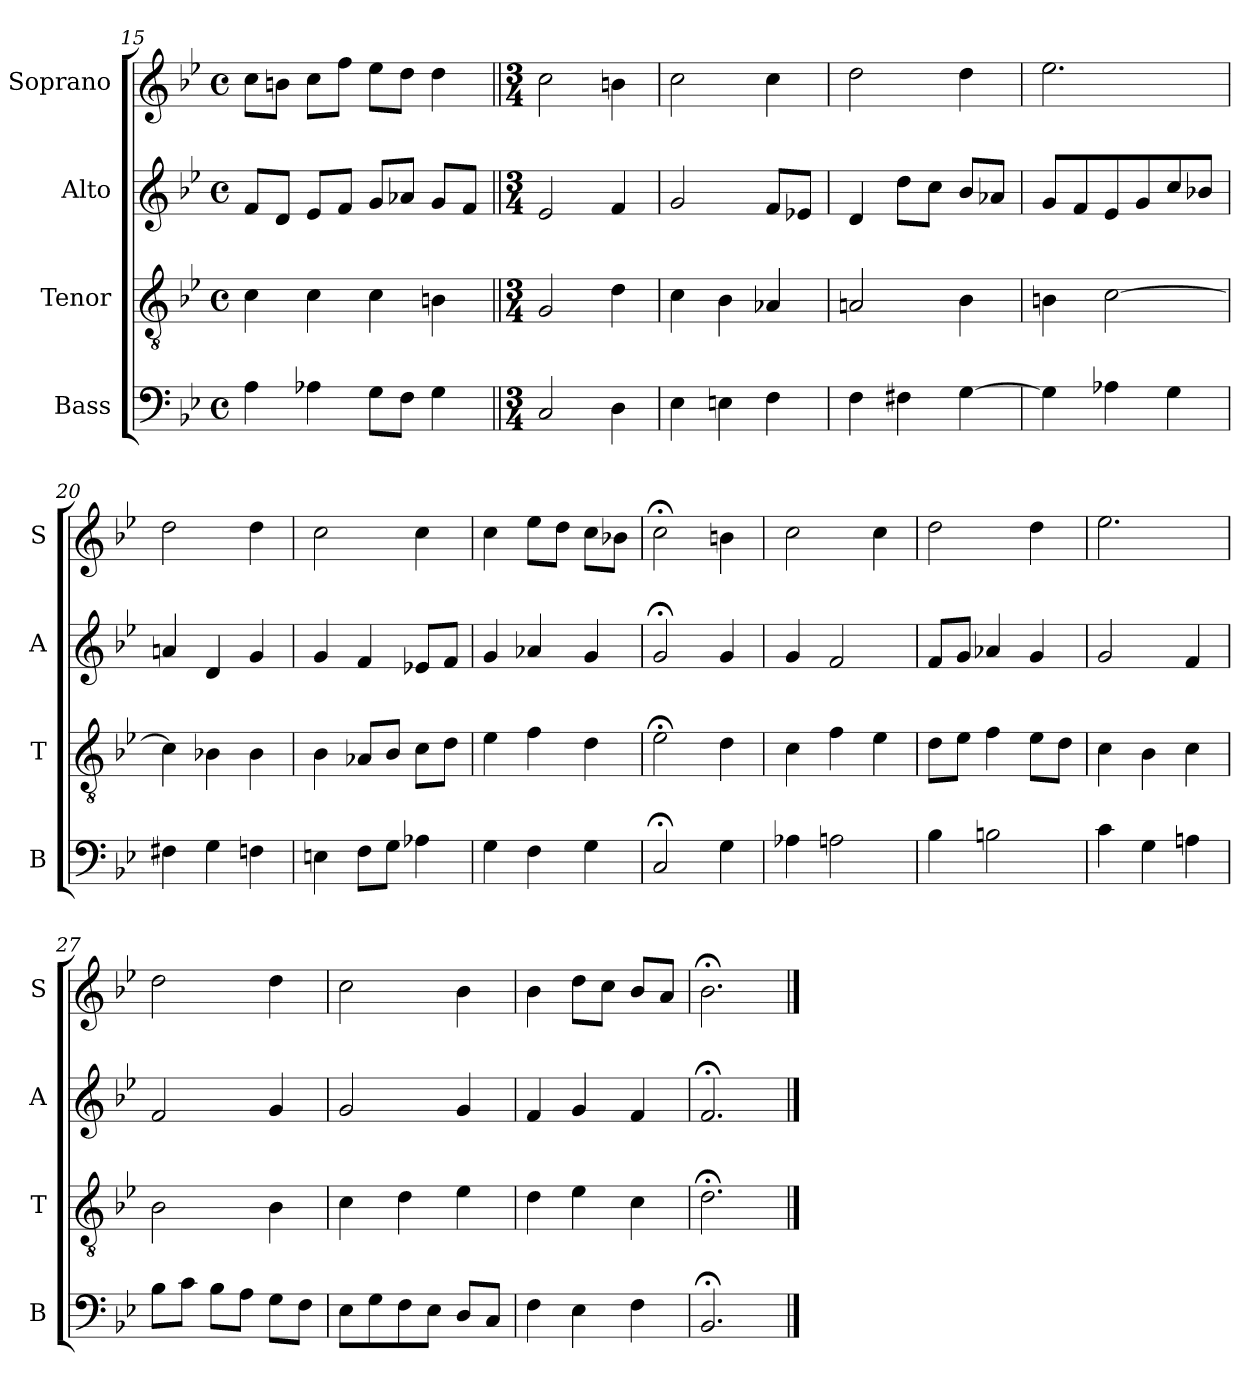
**kern	**kern	**kern	**kern
*part4	*part3	*part2	*part1
*staff4	*staff3	*staff2	*staff1
*I"Bass	*I"Tenor	*I"Alto	*I"Soprano
*I'B	*I'T	*I'A	*I'S
*clefF4	*clefGv2	*clefG2	*clefG2
*k[b-e-]	*k[b-e-]	*k[b-e-]	*k[b-e-]
*B-:	*B-:	*B-:	*B-:
*M4/4	*M4/4	*M4/4	*M4/4
*met(c)	*met(c)	*met(c)	*met(c)
=15	=15	=15	=15
4A	4c	8fL	8ccL
.	.	8dJ	8bnJ
4A-X	4c	8e-L	8ccL
.	.	8fJ	8ffJ
8GL	4c	8gL	8ee-L
8FJ	.	8a-XJ	8ddJ
4G	4Bn	8gL	4dd
.	.	8fJ	.
=16||	=16||	=16||	=16||
*M3/4	*M3/4	*M3/4	*M3/4
2C	2G	2e-	2cc
4D	4d	4f	4bn
=17	=17	=17	=17
4E-	4c	2g	2cc
4En	4B-	.	.
4F	4A-X	8fL	4cc
.	.	8e-XJ	.
=18	=18	=18	=18
4F	2An	4d	2dd
4F#X	.	8ddL	.
.	.	8ccJ	.
[4G	4B-	8b-L	4dd
.	.	8a-XJ	.
=19	=19	=19	=19
4Gi]	4Bni	8giL	2.ee-i
.	.	8f	.
4A-X	[2c	8e-	.
.	.	8g	.
4G	.	8cc	.
.	.	8b-XJ	.
=20	=20	=20	=20
4F#X	4c]	4an	2dd
4G	4B-X	4d	.
4Fn	4B-	4g	4dd
=21	=21	=21	=21
4En	4B-	4g	2cc
8FL	8A-XL	4f	.
8GJ	8B-J	.	.
4A-X	8cL	8e-XL	4cc
.	8dJ	8fJ	.
=22	=22	=22	=22
4G	4e-	4g	4cc
4F	4f	4a-X	8ee-L
.	.	.	8ddJ
4G	4d	4g	8ccL
.	.	.	8b-XJ
=23	=23	=23	=23
2C;<	2e-;<	2g;<	2cc;<
4G	4d	4g	4bn
=24	=24	=24	=24
4A-X	4c	4g	2cc
2An	4f	2f	.
.	4e-	.	4cc
=25	=25	=25	=25
4B-	8dL	8fL	2dd
.	8e-J	8gJ	.
2Bn	4f	4a-X	.
.	8e-L	4g	4dd
.	8dJ	.	.
=26	=26	=26	=26
4c	4c	2g	2.ee-
4G	4B-	.	.
4An	4c	4f	.
=27	=27	=27	=27
8B-L	2B-	2f	2dd
8cJ	.	.	.
8B-L	.	.	.
8AJ	.	.	.
8GL	4B-	4g	4dd
8FJ	.	.	.
=28	=28	=28	=28
8E-L	4c	2g	2cc
8G	.	.	.
8F	4d	.	.
8E-J	.	.	.
8DL	4e-	4g	4b-
8CJ	.	.	.
=29	=29	=29	=29
4F	4d	4f	4b-
4E-	4e-	4g	8ddL
.	.	.	8ccJ
4F	4c	4f	8b-L
.	.	.	8aJ
=30	=30	=30	=30
2.BB-;<	2.d;<	2.f;<	2.b-;<
==	==	==	==
*-	*-	*-	*-
